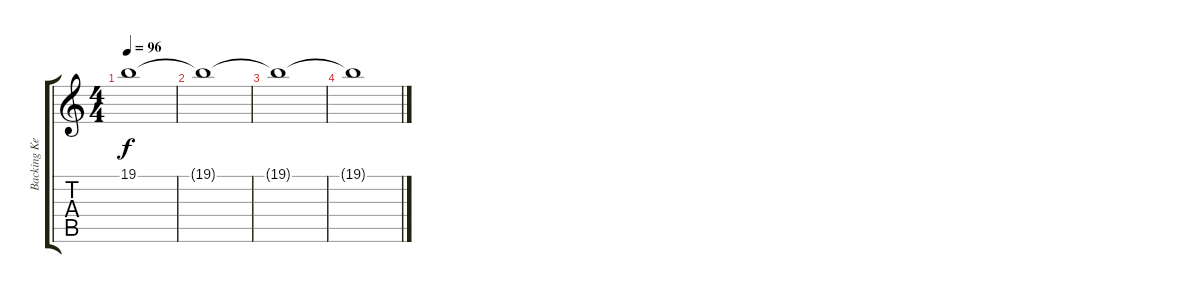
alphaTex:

\track ("Backing Keyboards" "Backing Ke") {instrument stringensemble1}
\staff {score tabs}
\tuning (E4 B3 G3 D3 A2 E2) {hide}
\ts (4 4)
\tempo 96
\clef g2
\ks c
19.1{t}.1{dy f} |
19.1{t}.1 |
19.1{t}.1 |
19.1{t}.1{volume 1}
